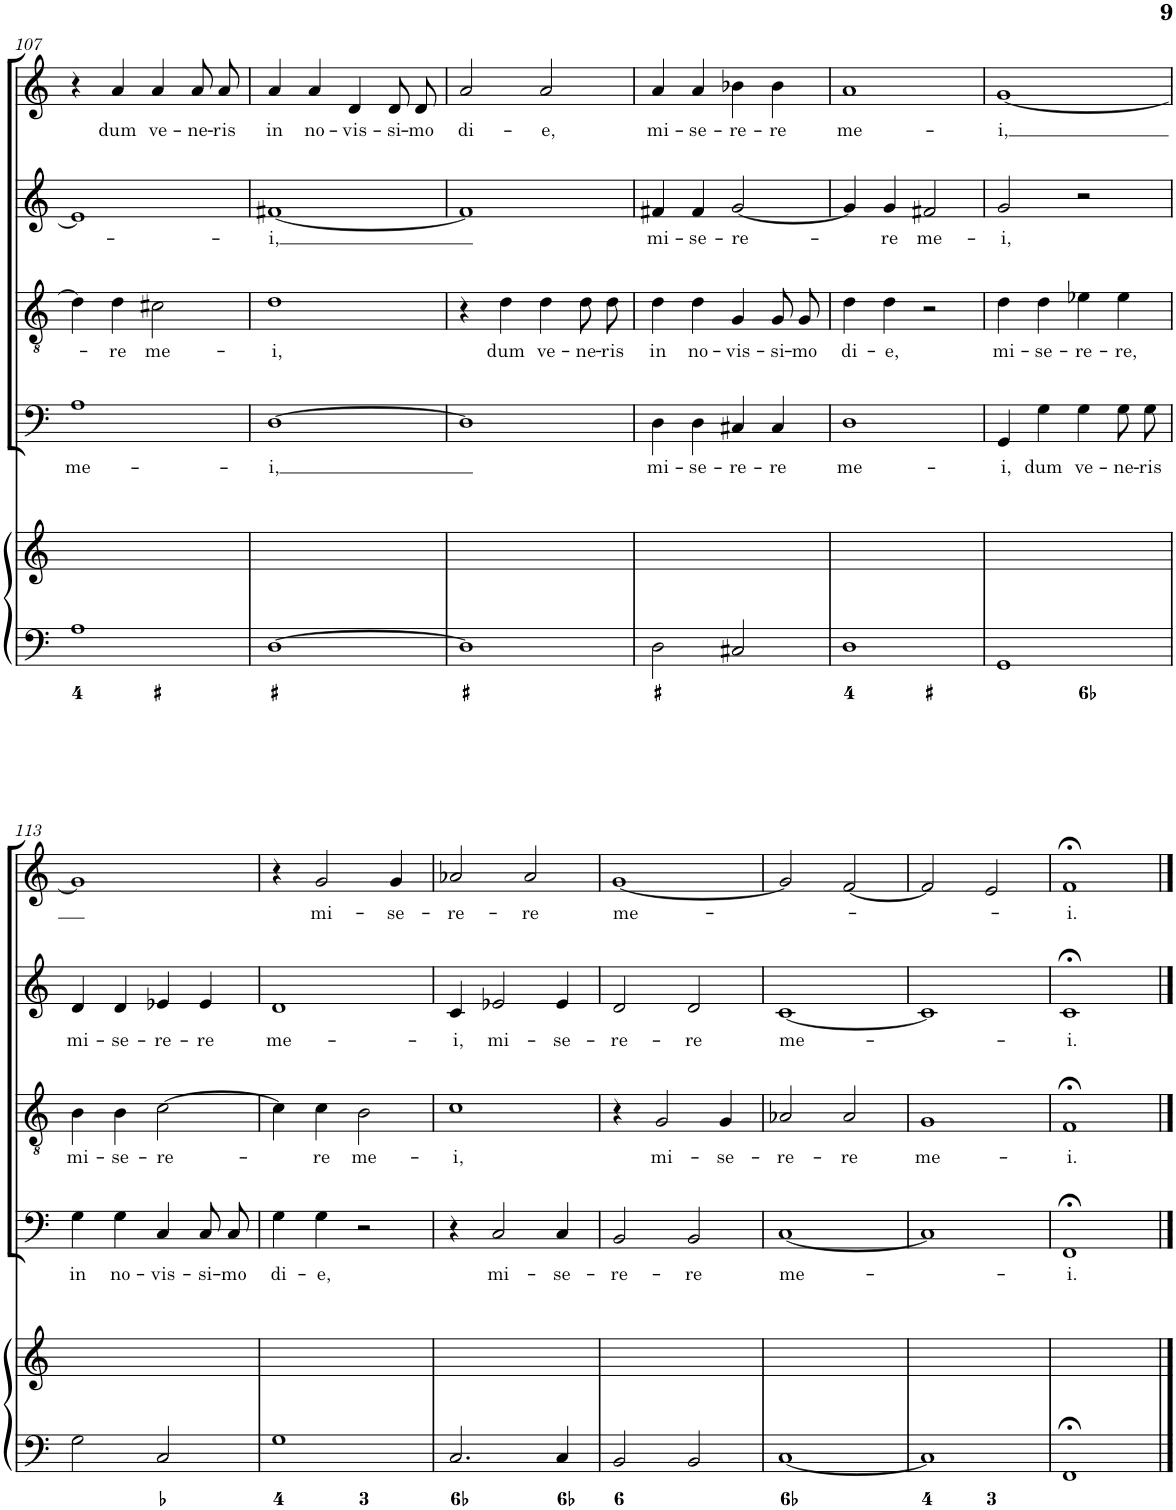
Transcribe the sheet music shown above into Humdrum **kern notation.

**kern	**kern	**kern	**text	**kern	**text	**kern	**text	**kern	**text
*part5	*part5	*part4	*part4	*part3	*part3	*part2	*part2	*part1	*part1
*staff6	*staff5	*staff4	*staff4	*staff3	*staff3	*staff2	*staff2	*staff1	*staff1
*I"Continuo	*	*I"Bass	*	*I"Tenor	*	*I"Alto	*	*I"Soprano	*
!!LO:PB:g=z
*clefF4	*clefG2	*clefF4	*	*clefGv2	*	*clefG2	*	*clefG2	*
*k[]	*k[]	*k[]	*	*k[]	*	*k[]	*	*k[]	*
*M2/2	*M2/2	*M2/2	*	*M2/2	*	*M2/2	*	*M2/2	*
*met(c|)	*met(c|)	*met(c|)	*	*met(c|)	*	*met(c|)	*	*met(c|)	*
=107	=107	=107	=107	=107	=107	=107	=107	=107	=107
!	!	!	!LO:LY:b	!	!	!	!	!	!
1A	1ryy	1A	me-	4d\]	.	1e]	.	4r	.
!	!	!	!	!	!LO:LY:b	!	!	!	!LO:LY:b
.	.	.	.	4d\	-re	.	.	4a/	dum
!	!	!	!	!	!LO:LY:b	!	!	!	!LO:LY:b
.	.	.	.	2c#X\	me-	.	.	4a/	ve-
!	!	!	!	!	!	!	!	!	!LO:LY:b
.	.	.	.	.	.	.	.	8a/L	-ne-
!	!	!	!	!	!	!	!	!	!LO:LY:b
.	.	.	.	.	.	.	.	8a/J	-ris
=108	=108	=108	=108	=108	=108	=108	=108	=108	=108
!	!	!	!LO:LY:b	!	!LO:LY:b	!	!LO:LY:b	!	!LO:LY:b
[1D	1ryy	[1D	-i,	1d	-i,	[1f#X	-i,	4a/	in
!	!	!	!	!	!	!	!	!	!LO:LY:b
.	.	.	.	.	.	.	.	4a/	no-
!	!	!	!	!	!	!	!	!	!LO:LY:b
.	.	.	.	.	.	.	.	4d/	-vis-
!	!	!	!	!	!	!	!	!	!LO:LY:b
.	.	.	.	.	.	.	.	8d/L	-si-
!	!	!	!	!	!	!	!	!	!LO:LY:b
.	.	.	.	.	.	.	.	8d/J	-mo
=109	=109	=109	=109	=109	=109	=109	=109	=109	=109
!	!	!	!	!	!	!	!	!	!LO:LY:b
1D]	1ryy	1D]	.	4r	.	1f#]	.	2a/	di-
!	!	!	!	!	!LO:LY:b	!	!	!	!
.	.	.	.	4d\	dum	.	.	.	.
!	!	!	!	!	!LO:LY:b	!	!	!	!LO:LY:b
.	.	.	.	4d\	ve-	.	.	2a/	-e,
!	!	!	!	!	!LO:LY:b	!	!	!	!
.	.	.	.	8d\L	-ne-	.	.	.	.
!	!	!	!	!	!LO:LY:b	!	!	!	!
.	.	.	.	8d\J	-ris	.	.	.	.
=110	=110	=110	=110	=110	=110	=110	=110	=110	=110
!	!	!	!LO:LY:b	!	!LO:LY:b	!	!LO:LY:b	!	!LO:LY:b
2D\	1ryy	4D\	mi-	4d\	in	4f#X/	mi-	4a/	mi-
!	!	!	!LO:LY:b	!	!LO:LY:b	!	!LO:LY:b	!	!LO:LY:b
.	.	4D\	-se-	4d\	no-	4f#/	-se-	4a/	-se-
!	!	!	!LO:LY:b	!	!LO:LY:b	!	!LO:LY:b	!	!LO:LY:b
2C#X/	.	4C#X/	-re-	4G/	-vis-	[2g/	-re-	4b-X\	-re-
!	!	!	!LO:LY:b	!	!LO:LY:b	!	!	!	!LO:LY:b
.	.	4C#/	-re	8G/L	-si-	.	.	4b-\	-re
!	!	!	!	!	!LO:LY:b	!	!	!	!
.	.	.	.	8G/J	-mo	.	.	.	.
=111	=111	=111	=111	=111	=111	=111	=111	=111	=111
!	!	!	!LO:LY:b	!	!LO:LY:b	!	!	!	!LO:LY:b
1D	1ryy	1D	me-	4d\	di-	4g/]	.	1a	me-
!	!	!	!	!	!LO:LY:b	!	!LO:LY:b	!	!
.	.	.	.	4d\	-e,	4g/	-re	.	.
!	!	!	!	!	!	!	!LO:LY:b	!	!
.	.	.	.	2r	.	2f#X/	me-	.	.
=112	=112	=112	=112	=112	=112	=112	=112	=112	=112
!	!	!	!LO:LY:b	!	!LO:LY:b	!	!LO:LY:b	!	!LO:LY:b
1GG	1ryy	4GG/	-i,	4d\	mi-	2g/	-i,	[1g	-i,
!	!	!	!LO:LY:b	!	!LO:LY:b	!	!	!	!
.	.	4G\	dum	4d\	-se-	.	.	.	.
!	!	!	!LO:LY:b	!	!LO:LY:b	!	!	!	!
.	.	4G\	ve-	4e-X\	-re-	2r	.	.	.
!	!	!	!LO:LY:b	!	!LO:LY:b	!	!	!	!
.	.	8G\L	-ne-	4e-\	-re,	.	.	.	.
!	!	!	!LO:LY:b	!	!	!	!	!	!
.	.	8G\J	-ris	.	.	.	.	.	.
!!LO:LB:g=z
=113	=113	=113	=113	=113	=113	=113	=113	=113	=113
!	!	!	!LO:LY:b	!	!LO:LY:b	!	!LO:LY:b	!	!
2G\	1ryy	4G\	in	4B\	mi-	4d/	mi-	1g]	.
!	!	!	!LO:LY:b	!	!LO:LY:b	!	!LO:LY:b	!	!
.	.	4G\	no-	4B\	-se-	4d/	-se-	.	.
!	!	!	!LO:LY:b	!	!LO:LY:b	!	!LO:LY:b	!	!
2C/	.	4C/	-vis-	[2c\	-re-	4e-X/	-re-	.	.
!	!	!	!LO:LY:b	!	!	!	!LO:LY:b	!	!
.	.	8C/L	-si-	.	.	4e-/	-re	.	.
!	!	!	!LO:LY:b	!	!	!	!	!	!
.	.	8C/J	-mo	.	.	.	.	.	.
=114	=114	=114	=114	=114	=114	=114	=114	=114	=114
!	!	!	!LO:LY:b	!	!	!	!LO:LY:b	!	!
1G	1ryy	4G\	di-	4c\]	.	1d	me-	4r	.
!	!	!	!LO:LY:b	!	!LO:LY:b	!	!	!	!LO:LY:b
.	.	4G\	-e,	4c\	-re	.	.	2g/	mi-
!	!	!	!	!	!LO:LY:b	!	!	!	!
.	.	2r	.	2B\	me-	.	.	.	.
!	!	!	!	!	!	!	!	!	!LO:LY:b
.	.	.	.	.	.	.	.	4g/	-se-
=115	=115	=115	=115	=115	=115	=115	=115	=115	=115
!	!	!	!	!	!LO:LY:b	!	!LO:LY:b	!	!LO:LY:b
2.C/	1ryy	4r	.	1c	-i,	4c/	-i,	2a-X/	-re-
!	!	!	!LO:LY:b	!	!	!	!LO:LY:b	!	!
.	.	2C/	mi-	.	.	2e-X/	mi-	.	.
!	!	!	!	!	!	!	!	!	!LO:LY:b
.	.	.	.	.	.	.	.	2a-/	-re
!	!	!	!LO:LY:b	!	!	!	!LO:LY:b	!	!
4C/	.	4C/	-se-	.	.	4e-/	-se-	.	.
=116	=116	=116	=116	=116	=116	=116	=116	=116	=116
!	!	!	!LO:LY:b	!	!	!	!LO:LY:b	!	!LO:LY:b
2BB/	1ryy	2BB/	-re-	4r	.	2d/	-re-	[1g	me-
!	!	!	!	!	!LO:LY:b	!	!	!	!
.	.	.	.	2G/	mi-	.	.	.	.
!	!	!	!LO:LY:b	!	!	!	!LO:LY:b	!	!
2BB/	.	2BB/	-re	.	.	2d/	-re	.	.
!	!	!	!	!	!LO:LY:b	!	!	!	!
.	.	.	.	4G/	-se-	.	.	.	.
=117	=117	=117	=117	=117	=117	=117	=117	=117	=117
!	!	!	!LO:LY:b	!	!LO:LY:b	!	!LO:LY:b	!	!
[1C	1ryy	[1C	me-	2A-X/	-re-	[1c	me-	2g/]	.
!	!	!	!	!	!LO:LY:b	!	!	!	!
.	.	.	.	2A-/	-re	.	.	[2f/	.
=118	=118	=118	=118	=118	=118	=118	=118	=118	=118
!	!	!	!	!	!LO:LY:b	!	!	!	!
1C]	1ryy	1C]	.	1G	me-	1c]	.	2f/]	.
.	.	.	.	.	.	.	.	2e/	.
=119	=119	=119	=119	=119	=119	=119	=119	=119	=119
!	!	!	!LO:LY:b	!	!LO:LY:b	!	!LO:LY:b	!	!LO:LY:b
1FF;<	1ryy	1FF;<	-i.	1F;<	-i.	1c;<	-i.	1f;<	-i.
==	==	==	==	==	==	==	==	==	==
*-	*-	*-	*-	*-	*-	*-	*-	*-	*-
